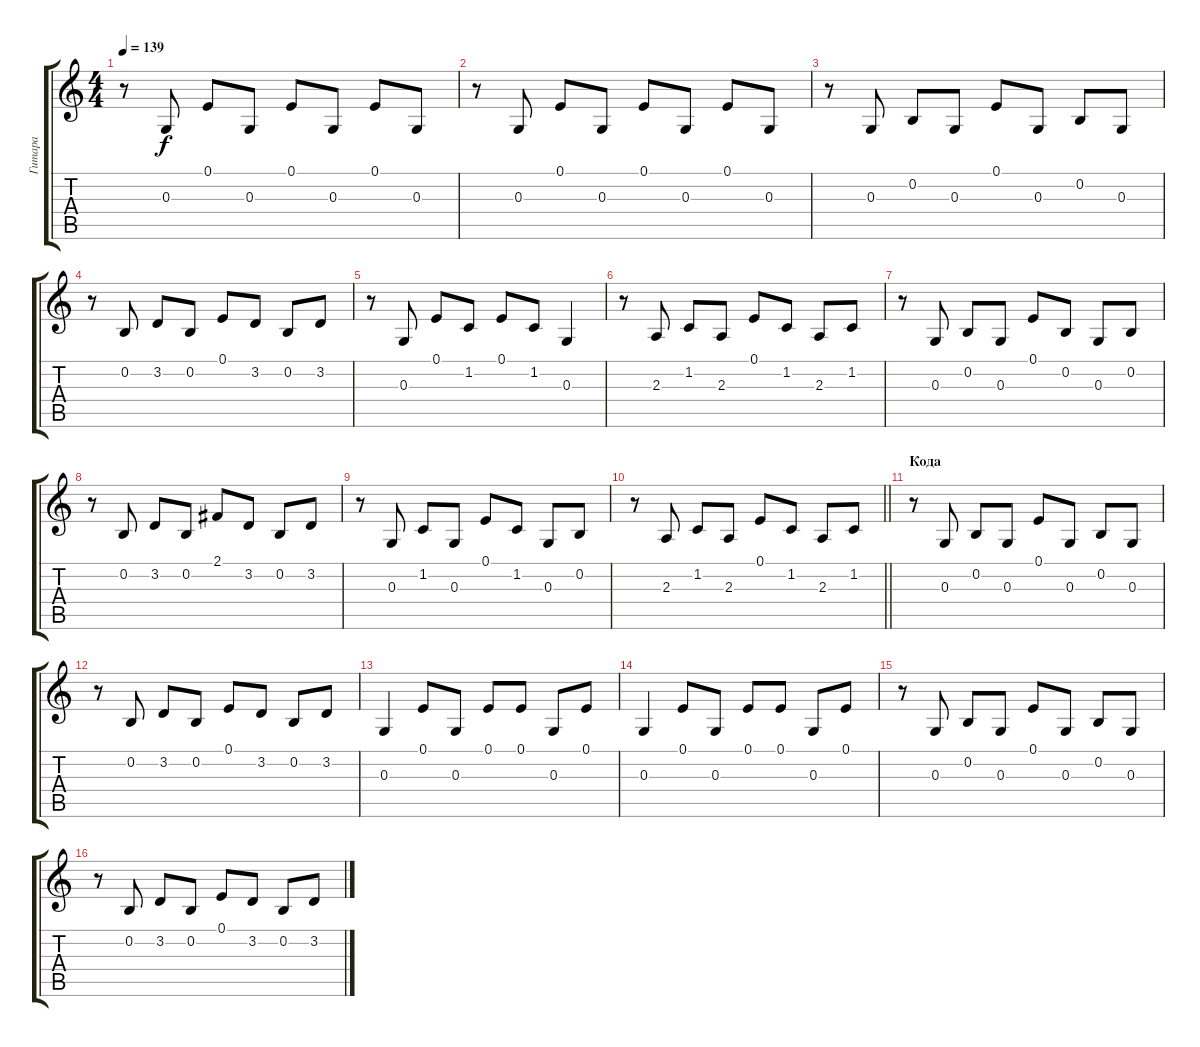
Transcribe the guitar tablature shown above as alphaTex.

\track ("Гитара" "Гитара") {instrument orchestralharp}
\staff {score tabs}
\tuning (E4 B3 G3 D3 A2 E2) {hide}
\ts (4 4)
\tempo 139
\clef g2
\ks c
r.8{dy f} 0.3.8 0.1.8 0.3.8 0.1.8 0.3.8 0.1.8 0.3.8 |
r.8 0.3.8 0.1.8 0.3.8 0.1.8 0.3.8 0.1.8 0.3.8 |
r.8 0.3.8 0.2.8 0.3.8 0.1.8 0.3.8 0.2.8 0.3.8 |
r.8 0.2.8 3.2.8 0.2.8 0.1.8 3.2.8 0.2.8 3.2.8 |
r.8 0.3.8 0.1.8 1.2.8 0.1.8 1.2.8 0.3.4 |
r.8 2.3.8 1.2.8 2.3.8 0.1.8 1.2.8 2.3.8 1.2.8 |
r.8 0.3.8 0.2.8 0.3.8 0.1.8 0.2.8 0.3.8 0.2.8 |
r.8 0.2.8 3.2.8 0.2.8 2.1.8 3.2.8 0.2.8 3.2.8 |
r.8 0.3.8 1.2.8 0.3.8 0.1.8 1.2.8 0.3.8 0.2.8 |
\barLineRight lightlight
r.8 2.3.8 1.2.8 2.3.8 0.1.8 1.2.8 2.3.8 1.2.8 |
\section ("" "Кода")
r.8 0.3.8 0.2.8 0.3.8 0.1.8 0.3.8 0.2.8 0.3.8 |
r.8 0.2.8 3.2.8 0.2.8 0.1.8 3.2.8 0.2.8 3.2.8 |
0.3.4 0.1.8 0.3.8 0.1.8 0.1.8 0.3.8 0.1.8 |
0.3.4 0.1.8 0.3.8 0.1.8 0.1.8 0.3.8 0.1.8 |
r.8 0.3.8 0.2.8 0.3.8 0.1.8 0.3.8 0.2.8 0.3.8 |
r.8 0.2.8 3.2.8 0.2.8 0.1.8 3.2.8 0.2.8 3.2.8
